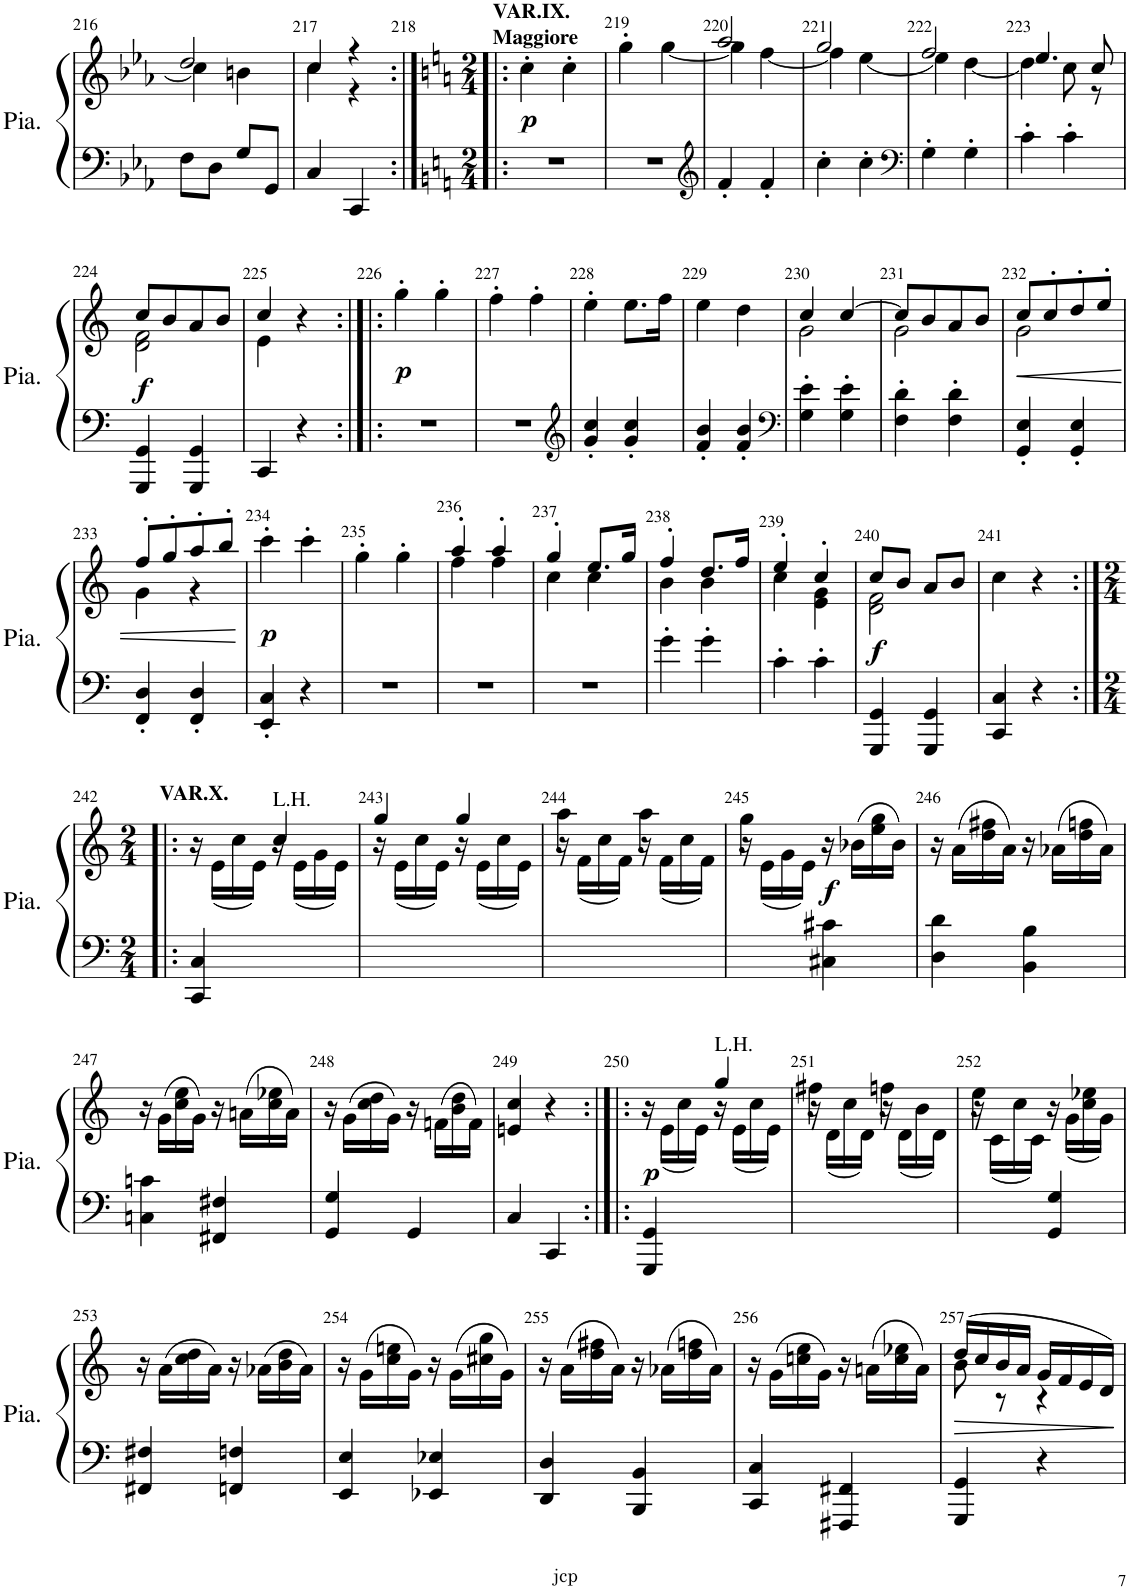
**kern	**kern	**dynam
*part1	*part1	*part1
*staff2	*staff1	*staff1/2
*I"Piano	*	*
*I'Pia.	*	*
!!LO:PB:g=z
*clefF4	*clefG2	*
*k[b-e-a-]	*k[b-e-a-]	*
*M2/4	*M2/4	*
=216	=216	=216
*	*^	*
8F\L	2dd/	4cc\]	.
8D\J	.	.	.
8G/L	.	4bn\	.
8GG/J	.	.	.
=217	=217	=217	=217
4C/	4cc/	4cc\	.
4CC/	4r	4r	.
*	*v	*v	*
=218:|!|:	=218:|!|:	=218:|!|:
*k[]	*k[]	*
*M2/4	*M2/4	*
*	*^	*
!	!LO:TX:a:B:t=VAR.IX.	!	!
!	!LO:TX:a:B:t=Maggiore	!	!
!	!	!	!LO:DY:b
*	*v	*v	*
2r	4cc'\	p
.	4cc'\	.
=219	=219	=219
2r	4gg'\	.
.	[4gg\	.
=220	=220	=220
*clefG2	*	*
*	*^	*
4f'/	2aa/	4gg\]	.
4f'/	.	[4ff\	.
=221	=221	=221	=221
4cc'\	2gg/	4ff\]	.
4cc'\	.	[4ee\	.
=222	=222	=222	=222
*clefF4	*	*	*
4G'\	2ff/	4ee\]	.
4G'\	.	[4dd\	.
=223	=223	=223	=223
4c'\	4.ee/	4dd\]	.
4c'\	.	8cc\	.
.	8cc/	8r	.
!!LO:LB:g=z	!!
=224	=224	=224	=224
!	!	!	!LO:DY:b
4GGG/ 4GG/	8cc/L	2d\ 2f\	f
.	8b/	.	.
4GGG/ 4GG/	8a/	.	.
.	8b/J	.	.
=225	=225	=225	=225
4CC/	4cc/	4e\	.
4r	4r	4ryy	.
=226:|!|:	=226:|!|:	=226:|!|:	=226:|!|:
!	!	!	!LO:DY:b
*	*v	*v	*
2r	4gg'\	p
.	4gg'\	.
=227	=227	=227
2r	4ff'\	.
.	4ff'\	.
=228	=228	=228
*clefG2	*	*
4g/' 4cc/'	4ee'\	.
4g/' 4cc/'	8.ee\L	.
.	16ff\Jk	.
=229	=229	=229
4f/' 4b/'	4ee\	.
4f/' 4b/'	4dd\	.
=230	=230	=230
*clefF4	*	*
*	*^	*
4G\' 4e\'	4cc/	2g\	.
4G\' 4e\'	[4cc/	.	.
=231	=231	=231	=231
4F\' 4d\'	8cc/L]	2g\	.
.	8b/	.	.
4F\' 4d\'	8a/	.	.
.	8b/J	.	.
=232	=232	=232	=232
!	!	!	!LO:HP:b
4GG/' 4E/'	8cc/L	2g\	<
.	8cc'/	.	.
4GG/' 4E/'	8dd'/	.	.
.	8ee'/J	.	.
!!LO:LB:g=z	!!
=233	=233	=233	=233
4FF/' 4D/'	8ff'/L	4g\	.
.	8gg'/	.	.
4FF/' 4D/'	8aa'/	4r	.
.	8bb'/J	.	.
*	*v	*v	*
.	.	[
=234	=234	=234
!	!	!LO:DY:b
4EE/' 4C/'	4ccc'\	p
4r	4ccc'\	.
=235	=235	=235
2r	4gg'\	.
.	4gg'\	.
=236	=236	=236
*	*^	*
2r	4aa'/	4ff\	.
.	4aa'/	4ff\	.
=237	=237	=237	=237
2r	4gg'/	4cc\	.
.	8.ee/L	4cc\	.
.	16gg/Jk	.	.
=238	=238	=238	=238
4g'\	4ff'/	4b\	.
4g'\	8.dd/L	4b\	.
.	16ff/Jk	.	.
=239	=239	=239	=239
4c'\	4ee'/	4cc\	.
4c'\	4cc'/	4e\ 4g\	.
=240	=240	=240	=240
!	!	!	!LO:DY:b
4GGG/ 4GG/	8cc/L	2d\ 2f\	f
.	8b/J	.	.
4GGG/ 4GG/	8a/L	.	.
.	8b/J	.	.
*	*v	*v	*
=241	=241	=241
4CC/ 4C/	4cc\	.
4r	4r	.
!!LO:LB:g=z
=242:|!|:	=242:|!|:	=242:|!|:
*M2/4	*M2/4	*
*	*^	*
!	!LO:TX:a:B:t=VAR.X.	!	!
4CC/ 4C/	16r	16ryy	.
*	*v	*v	*
.	(<16e\LL	.
.	16cc\	.
.	16e\JJ)	.
!	!LO:TX:a:t=L.H.	!
16r	4cc/	.
*	*^	*
8.ryy	.	(<16e\LL	.
.	.	16g\	.
.	.	16e\JJ)	.
=243	=243	=243	=243
16r	4gg/	16ryy	.
8.ryy	.	(<16e\LL	.
.	.	16cc\	.
.	.	16e\JJ)	.
16r	4gg/	16ryy	.
8.ryy	.	(<16e\LL	.
.	.	16cc\	.
.	.	16e\JJ)	.
=244	=244	=244	=244
16r	4aa\	16ryy	.
8.ryy	.	(<16f\LL	.
.	.	16cc\	.
.	.	16f\JJ)	.
16r	4aa\	16ryy	.
8.ryy	.	(<16f\LL	.
.	.	16cc\	.
.	.	16f\JJ)	.
=245	=245	=245	=245
16r	4gg\	16ryy	.
8.ryy	.	(<16e\LL	.
.	.	16g\	.
.	.	16e\JJ)	.
!	!	!	!LO:DY:b
4C#X\ 4c#X\	16r	4ryy	f
.	(16b-X\LL	.	.
.	16ee\ 16gg\	.	.
.	16b-\JJ)	.	.
*	*v	*v	*
=246	=246	=246
4D\ 4d\	16r	.
.	(16a\LL	.
.	16dd\ 16ff#X\	.
.	16a\JJ)	.
4BB\ 4B\	16r	.
.	(16a-X\LL	.
.	16dd\ 16ffn\	.
.	16a-\JJ)	.
!!LO:LB:g=z
=247	=247	=247
4Cn\ 4cn\	16r	.
.	(16g\LL	.
.	16cc\ 16ee\	.
.	16g\JJ)	.
4FF#X/ 4F#X/	16r	.
.	(16an\LL	.
.	16cc\ 16ee-X\	.
.	16a\JJ)	.
=248	=248	=248
4GG/ 4G/	16r	.
.	(16g\LL	.
.	16cc\ 16dd\	.
.	16g\JJ)	.
4GG/	16r	.
.	(16fn\LL	.
.	16b\ 16dd\	.
.	16f\JJ)	.
=249	=249	=249
4C/	4en/ 4cc/	.
4CC/	4r	.
=250:|!|:	=250:|!|:	=250:|!|:
*	*^	*
!	!	!	!LO:DY:b
4GGG/ 4GG/	16r	16ryy	p
*	*v	*v	*
.	(<16e\LL	.
.	16cc\	.
.	16e\JJ)	.
!	!LO:TX:a:t=L.H.	!
16r	4gg/	.
*	*^	*
8.ryy	.	(<16e\LL	.
.	.	16cc\	.
.	.	16e\JJ)	.
=251	=251	=251	=251
16r	4ff#X\	16ryy	.
8.ryy	.	(<16d\LL	.
.	.	16cc\	.
.	.	16d\JJ)	.
16r	4ffn\	16ryy	.
8.ryy	.	(<16d\LL	.
.	.	16b\	.
.	.	16d\JJ)	.
=252	=252	=252	=252
16r	4ee\	16ryy	.
8.ryy	.	(<16c\LL	.
.	.	16cc\	.
.	.	16c\JJ)	.
4GG/ 4G/	16r	4ryy	.
.	(<16g\LL	.	.
.	16cc\ 16ee-X\	.	.
.	16g\JJ)	.	.
*	*v	*v	*
!!LO:LB:g=z
=253	=253	=253
4FF#X/ 4F#X/	16r	.
.	(16a\LL	.
.	16cc\ 16dd\	.
.	16a\JJ)	.
4FFn/ 4Fn/	16r	.
.	(16a-X\LL	.
.	16b\ 16dd\	.
.	16a-\JJ)	.
=254	=254	=254
4EE/ 4E/	16r	.
.	(16g\LL	.
.	16cc\ 16een\	.
.	16g\JJ)	.
4EE-X/ 4E-X/	16r	.
.	(16g\LL	.
.	16cc#X\ 16gg\	.
.	16g\JJ)	.
=255	=255	=255
4DD/ 4D/	16r	.
.	(16a\LL	.
.	16dd\ 16ff#X\	.
.	16a\JJ)	.
4BBB/ 4BB/	16r	.
.	(16a-X\LL	.
.	16dd\ 16ffn\	.
.	16a-\JJ)	.
=256	=256	=256
4CC/ 4C/	16r	.
.	(16g\LL	.
.	16ccn\ 16ee\	.
.	16g\JJ)	.
4FFF#X/ 4FF#X/	16r	.
.	(16an\LL	.
.	16cc\ 16ee-X\	.
.	16a\JJ)	.
=257	=257	=257
!	!	!LO:HP:b
*	*^	*
4GGG/ 4GG/	(16dd/LL	8b\	>
.	16cc/	.	.
.	16b/	8r	.
.	16a/JJ	.	.
4r	16g/LL	4r	.
.	16f/	.	.
.	16e/	.	.
.	16d/JJ)	.	.
*	*v	*v	*
.	.	]
=	=	=
*-	*-	*-
